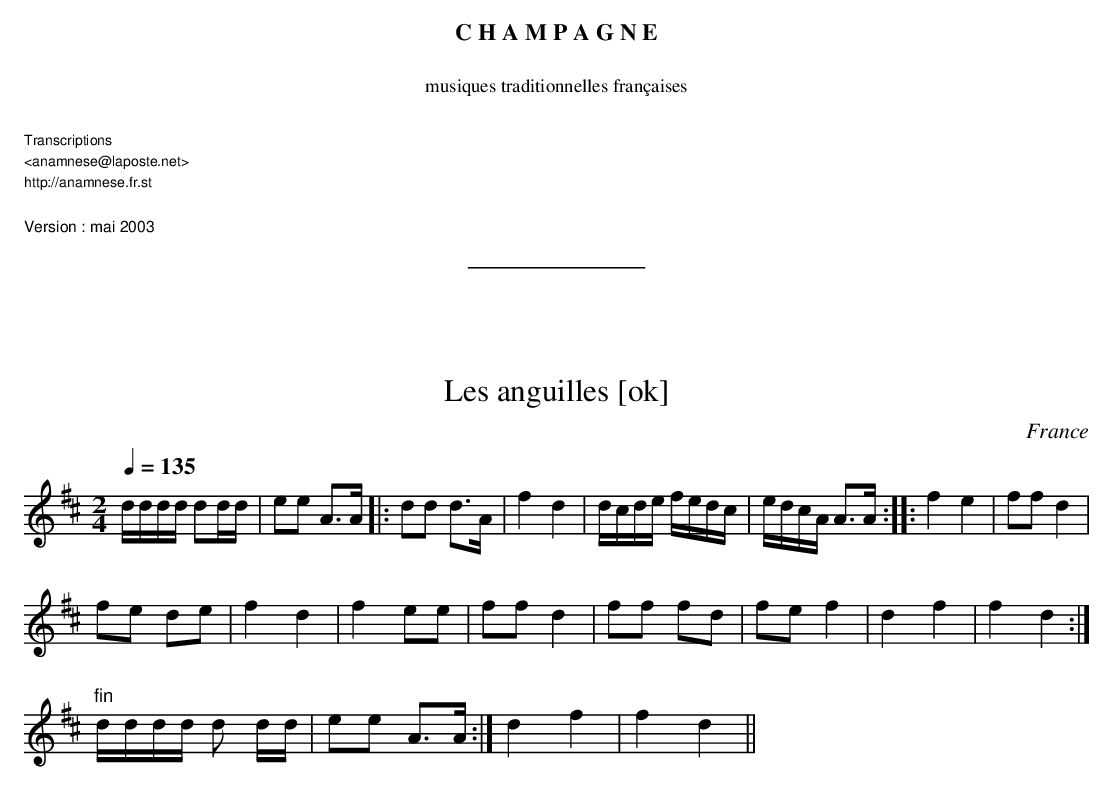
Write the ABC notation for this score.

X:1
T:Les anguilles [ok]
O:France
M:2/4
L:1/8
Q:1/4=135
K:D
d/d/d/d/ dd/d/ | ee A>A |: dd d>A | f2d2 | d/c/d/e/ f/e/d/c/ | e/d/c/A/ A>A :||: f2e2 | ff d2 |
fe de | f2d2 | f2 ee | ff d2 | ff fd | fe f2 | d2 f2 | f2 d2 :|
 "fin" d/2d/2d/2d/2 d d/d/ | ee A>A :| d2 f2 | f2 d2 ||
